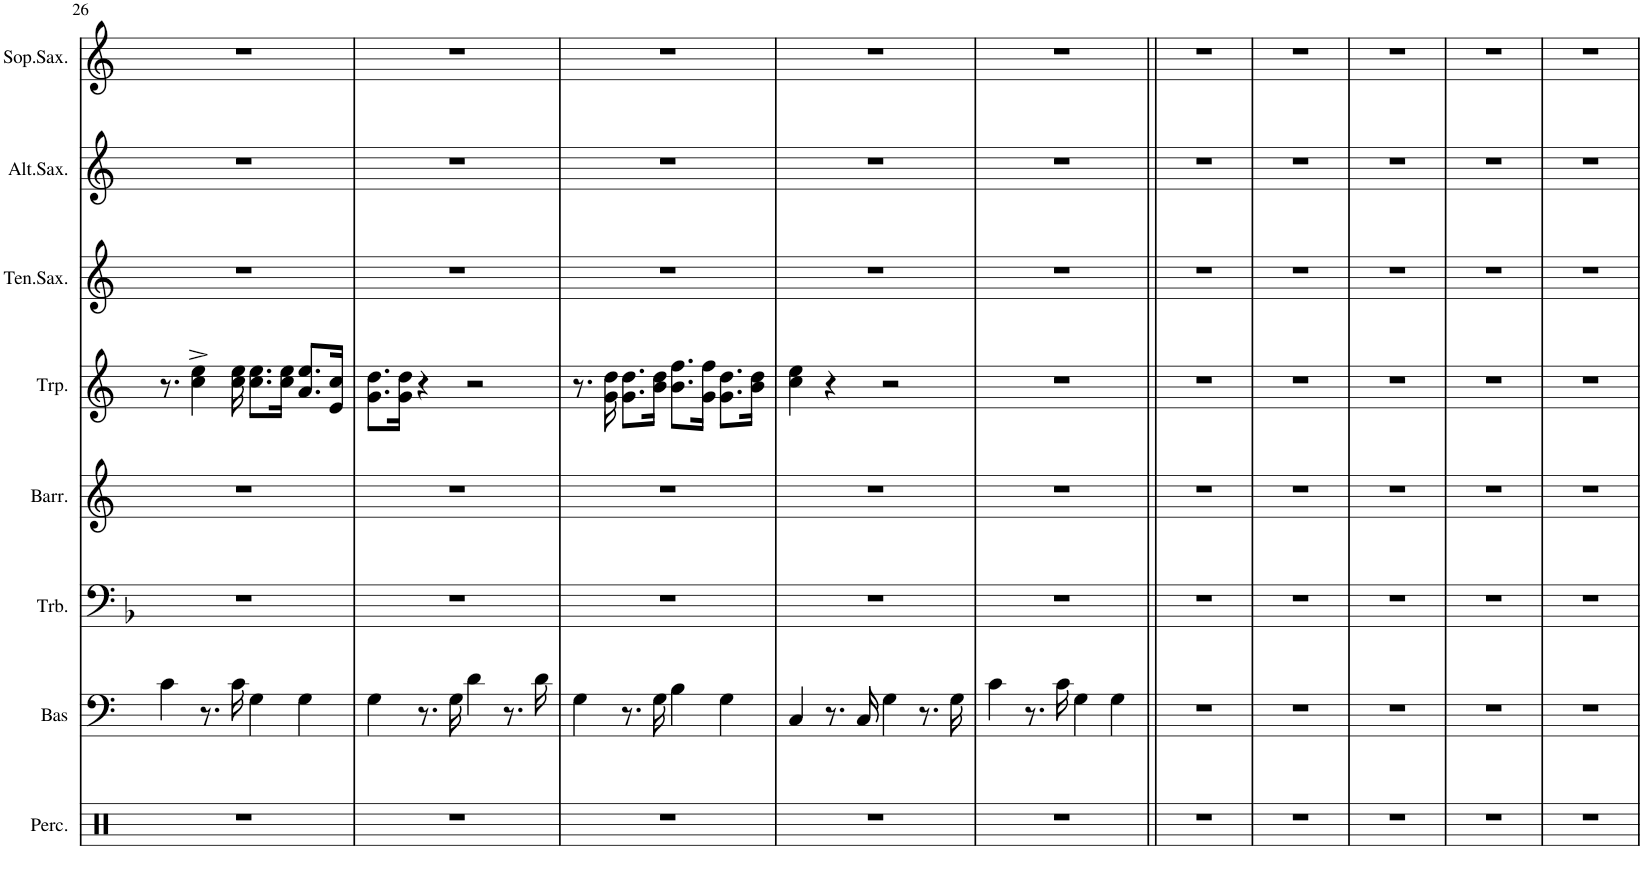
**kern	**kern	**kern	**kern	**kern	**kern	**kern	**kern
*part8	*part7	*part6	*part5	*part4	*part3	*part2	*part1
*staff8	*staff7	*staff6	*staff5	*staff4	*staff3	*staff2	*staff1
*I"Percussie	*I"Bas	*I"Trombone	*I"Barriton	*I"Trompet	*I"Tenor Saxofoon	*I"Alt Saxofoon	*I"Sopraan Saxofoon
*I'Perc.	*I'Bas	*I'Trb.	*I'Barr.	*I'Trp.	*I'Ten.Sax.	*I'Alt.Sax.	*I'Sop.Sax.
!!LO:PB:g=z
*clefX	*clefF4	*clefF4	*clefG2	*clefG2	*clefG2	*clefG2	*clefG2
*	*Trd1c2	*	*Trd8c14	*Trd1c2	*Trd8c14	*Trd5c9	*Trd1c2
*k[]	*k[]	*k[b-]	*k[]	*k[]	*k[]	*k[]	*k[]
*M4/4	*M4/4	*M4/4	*M4/4	*M4/4	*M4/4	*M4/4	*M4/4
*met(c)	*met(c)	*met(c)	*met(c)	*met(c)	*met(c)	*met(c)	*met(c)
=26	=26	=26	=26	=26	=26	=26	=26
1r	4c\	1r	1r	8.r	1r	1r	1r
.	.	.	.	4cc\^ 4ee\^	.	.	.
.	8.r	.	.	.	.	.	.
.	16c\	.	.	16cc\ 16ee\	.	.	.
.	4G\	.	.	8.cc\ 8.ee\L	.	.	.
.	.	.	.	16cc\ 16ee\Jk	.	.	.
.	4G\	.	.	8.a/ 8.ee/L	.	.	.
.	.	.	.	16e/ 16cc/Jk	.	.	.
=27	=27	=27	=27	=27	=27	=27	=27
1r	4G\	1r	1r	8.g\ 8.dd\L	1r	1r	1r
.	.	.	.	16g\ 16dd\Jk	.	.	.
.	8.r	.	.	4r	.	.	.
.	16G\	.	.	.	.	.	.
.	4d\	.	.	2r	.	.	.
.	8.r	.	.	.	.	.	.
.	16d\	.	.	.	.	.	.
=28	=28	=28	=28	=28	=28	=28	=28
1r	4G\	1r	1r	8.r	1r	1r	1r
.	.	.	.	16g\ 16dd\	.	.	.
.	8.r	.	.	8.g\ 8.dd\L	.	.	.
.	16G\	.	.	16b\ 16dd\Jk	.	.	.
.	4B\	.	.	8.b\ 8.ff\L	.	.	.
.	.	.	.	16g\ 16ff\Jk	.	.	.
.	4G\	.	.	8.g\ 8.dd\L	.	.	.
.	.	.	.	16b\ 16dd\Jk	.	.	.
=29	=29	=29	=29	=29	=29	=29	=29
1r	4C/	1r	1r	4cc\ 4ee\	1r	1r	1r
.	8.r	.	.	4r	.	.	.
.	16C/	.	.	.	.	.	.
.	4G\	.	.	2r	.	.	.
.	8.r	.	.	.	.	.	.
.	16G\	.	.	.	.	.	.
=30	=30	=30	=30	=30	=30	=30	=30
1r	4c\	1r	1r	1r	1r	1r	1r
.	8.r	.	.	.	.	.	.
.	16c\	.	.	.	.	.	.
.	4G\	.	.	.	.	.	.
.	4G\	.	.	.	.	.	.
=31||	=31||	=31||	=31||	=31||	=31||	=31||	=31||
1r	1r	1r	1r	1r	1r	1r	1r
=32	=32	=32	=32	=32	=32	=32	=32
1r	1r	1r	1r	1r	1r	1r	1r
=33	=33	=33	=33	=33	=33	=33	=33
1r	1r	1r	1r	1r	1r	1r	1r
=34	=34	=34	=34	=34	=34	=34	=34
1r	1r	1r	1r	1r	1r	1r	1r
=35	=35	=35	=35	=35	=35	=35	=35
1r	1r	1r	1r	1r	1r	1r	1r
=	=	=	=	=	=	=	=
*-	*-	*-	*-	*-	*-	*-	*-
